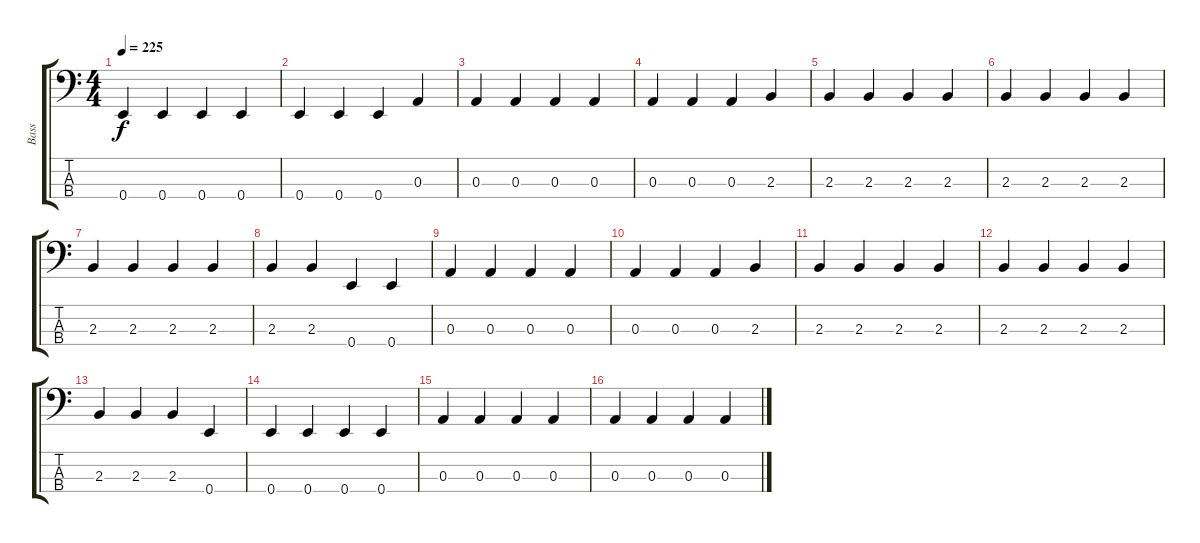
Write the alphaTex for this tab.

\track ("Bass" "Bass") {instrument electricbassfinger}
\staff {score tabs}
\tuning (G2 D2 A1 E1) {hide}
\ts (4 4)
\tempo 225
\clef f4
\ks c
0.4.4{dy f} 0.4.4 0.4.4 0.4.4 |
0.4.4 0.4.4 0.4.4 0.3.4 |
0.3.4 0.3.4 0.3.4 0.3.4 |
0.3.4 0.3.4 0.3.4 2.3.4 |
2.3.4 2.3.4 2.3.4 2.3.4 |
2.3.4 2.3.4 2.3.4 2.3.4 |
2.3.4 2.3.4 2.3.4 2.3.4 |
2.3.4 2.3.4 0.4.4 0.4.4 |
0.3.4 0.3.4 0.3.4 0.3.4 |
0.3.4 0.3.4 0.3.4 2.3.4 |
2.3.4 2.3.4 2.3.4 2.3.4 |
2.3.4 2.3.4 2.3.4 2.3.4 |
2.3.4 2.3.4 2.3.4 0.4.4 |
0.4.4 0.4.4 0.4.4 0.4.4 |
0.3.4 0.3.4 0.3.4 0.3.4 |
0.3.4 0.3.4 0.3.4 0.3.4
